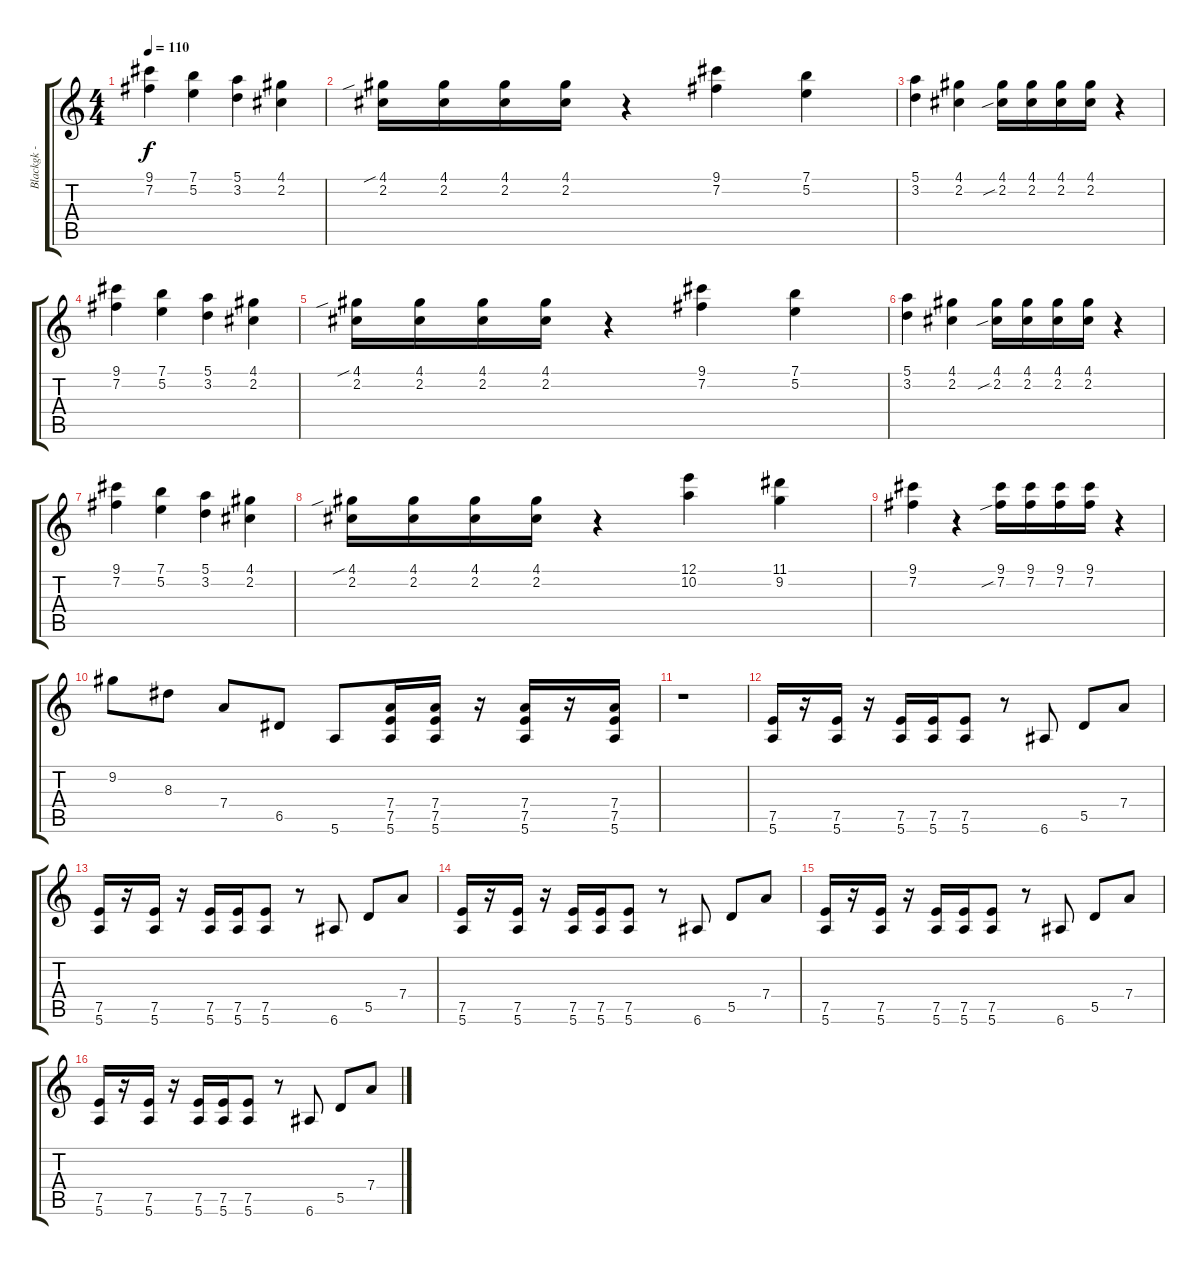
\track ("Blackgk - gitara" "Blackgk - ") {instrument overdrivenguitar}
\staff {score tabs}
\tuning (E4 B3 G3 D3 A2 E2) {hide}
\ts (4 4)
\tempo 110
\clef g2
\ks c
(9.1 7.2).4{dy f instrument overdrivenguitar} (7.1 5.2).4 (5.1 3.2).4 (4.1 2.2).4 |
(4.1{sib} 2.2).16 (4.1 2.2).16 (4.1 2.2).16 (4.1 2.2).16 r.4 (9.1 7.2).4 (7.1 5.2).4 |
(5.1 3.2).4 (4.1 2.2).4 (4.1 2.2{sib}).16 (4.1 2.2).16 (4.1 2.2).16 (4.1 2.2).16 r.4 |
(9.1 7.2).4 (7.1 5.2).4 (5.1 3.2).4 (4.1 2.2).4 |
(4.1{sib} 2.2).16 (4.1 2.2).16 (4.1 2.2).16 (4.1 2.2).16 r.4 (9.1 7.2).4 (7.1 5.2).4 |
(5.1 3.2).4 (4.1 2.2).4 (4.1 2.2{sib}).16 (4.1 2.2).16 (4.1 2.2).16 (4.1 2.2).16 r.4 |
(9.1 7.2).4 (7.1 5.2).4 (5.1 3.2).4 (4.1 2.2).4 |
(4.1{sib} 2.2).16 (4.1 2.2).16 (4.1 2.2).16 (4.1 2.2).16 r.4 (12.1 10.2).4 (11.1 9.2).4 |
(9.1 7.2).4 r.4 (9.1 7.2{sib}).16 (9.1 7.2).16 (9.1 7.2).16 (9.1 7.2).16 r.4 |
9.2.8 8.3.8 7.4.8 6.5.8 5.6.8 (7.4 7.5 5.6).16 (7.4 7.5 5.6).16 r.16 (7.4 7.5 5.6).16 r.16 (7.4 7.5 5.6).16 |
r.1 |
(7.5 5.6).16 r.16 (7.5 5.6).16 r.16 (7.5 5.6).16 (7.5 5.6).16 (7.5 5.6).8 r.8 6.6.8 5.5.8 7.4.8 |
(7.5 5.6).16 r.16 (7.5 5.6).16 r.16 (7.5 5.6).16 (7.5 5.6).16 (7.5 5.6).8 r.8 6.6.8 5.5.8 7.4.8 |
(7.5 5.6).16 r.16 (7.5 5.6).16 r.16 (7.5 5.6).16 (7.5 5.6).16 (7.5 5.6).8 r.8 6.6.8 5.5.8 7.4.8 |
(7.5 5.6).16 r.16 (7.5 5.6).16 r.16 (7.5 5.6).16 (7.5 5.6).16 (7.5 5.6).8 r.8 6.6.8 5.5.8 7.4.8 |
(7.5 5.6).16 r.16 (7.5 5.6).16 r.16 (7.5 5.6).16 (7.5 5.6).16 (7.5 5.6).8 r.8 6.6.8 5.5.8 7.4.8
